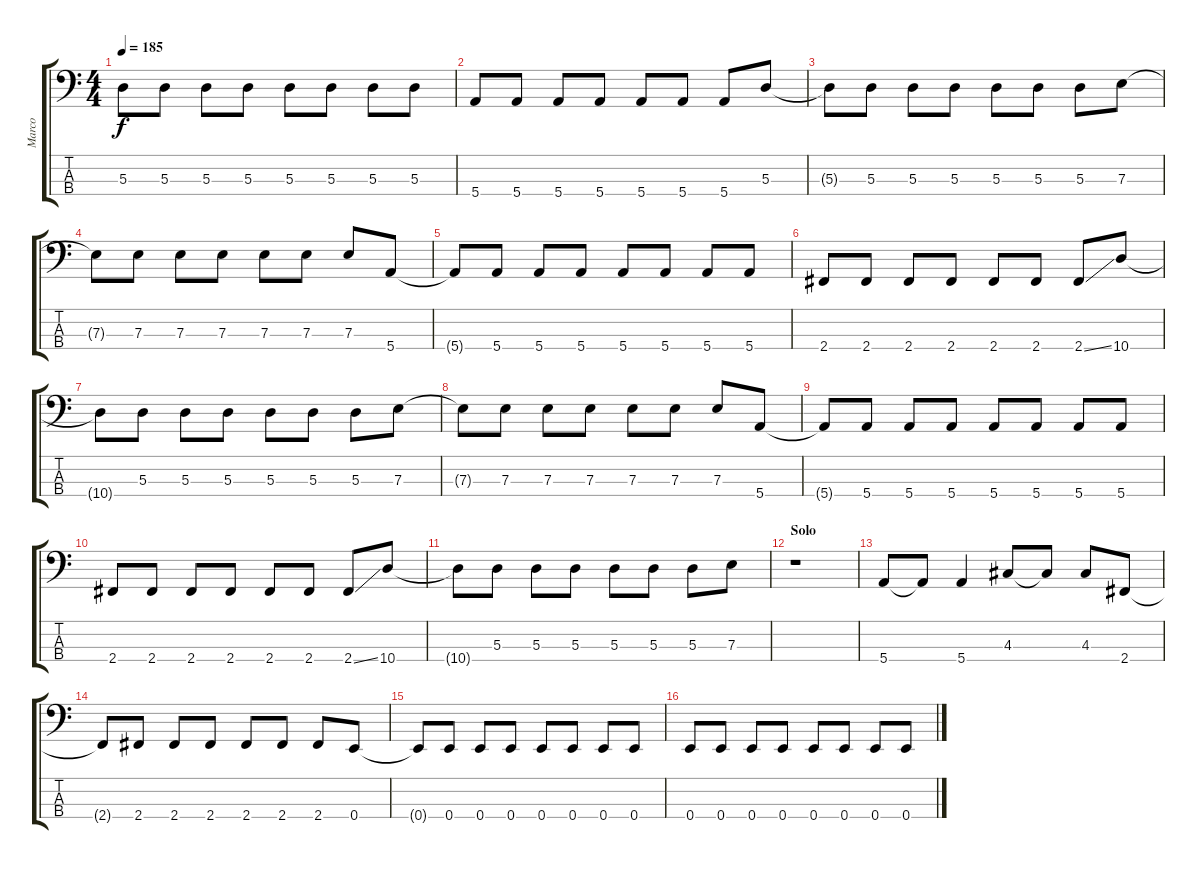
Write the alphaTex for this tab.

\track ("Marco" "Marco") {instrument electricbassfinger}
\staff {score tabs}
\tuning (G2 D2 A1 E1) {hide}
\ts (4 4)
\tempo 185
\clef f4
\ks c
5.3.8{dy f} 5.3.8 5.3.8 5.3.8 5.3.8 5.3.8 5.3.8 5.3.8 |
5.4.8 5.4.8 5.4.8 5.4.8 5.4.8 5.4.8 5.4.8 5.3.8 |
5.3{t}.8 5.3.8 5.3.8 5.3.8 5.3.8 5.3.8 5.3.8 7.3.8 |
7.3{t}.8 7.3.8 7.3.8 7.3.8 7.3.8 7.3.8 7.3.8 5.4.8 |
5.4{t}.8 5.4.8 5.4.8 5.4.8 5.4.8 5.4.8 5.4.8 5.4.8 |
2.4.8 2.4.8 2.4.8 2.4.8 2.4.8 2.4.8 2.4{ss}.8 10.4.8 |
10.4{t}.8 5.3.8 5.3.8 5.3.8 5.3.8 5.3.8 5.3.8 7.3.8 |
7.3{t}.8 7.3.8 7.3.8 7.3.8 7.3.8 7.3.8 7.3.8 5.4.8 |
5.4{t}.8 5.4.8 5.4.8 5.4.8 5.4.8 5.4.8 5.4.8 5.4.8 |
2.4.8 2.4.8 2.4.8 2.4.8 2.4.8 2.4.8 2.4{ss}.8 10.4.8 |
10.4{t}.8 5.3.8 5.3.8 5.3.8 5.3.8 5.3.8 5.3.8 7.3.8 |
\section ("" "Solo")
r.1 |
5.4.8 5.4{t}.8 5.4.4 4.3.8 4.3{t}.8 4.3.8 2.4.8 |
2.4{t}.8 2.4.8 2.4.8 2.4.8 2.4.8 2.4.8 2.4.8 0.4.8 |
0.4{t}.8 0.4.8 0.4.8 0.4.8 0.4.8 0.4.8 0.4.8 0.4.8 |
0.4.8 0.4.8 0.4.8 0.4.8 0.4.8 0.4.8 0.4.8 0.4.8
